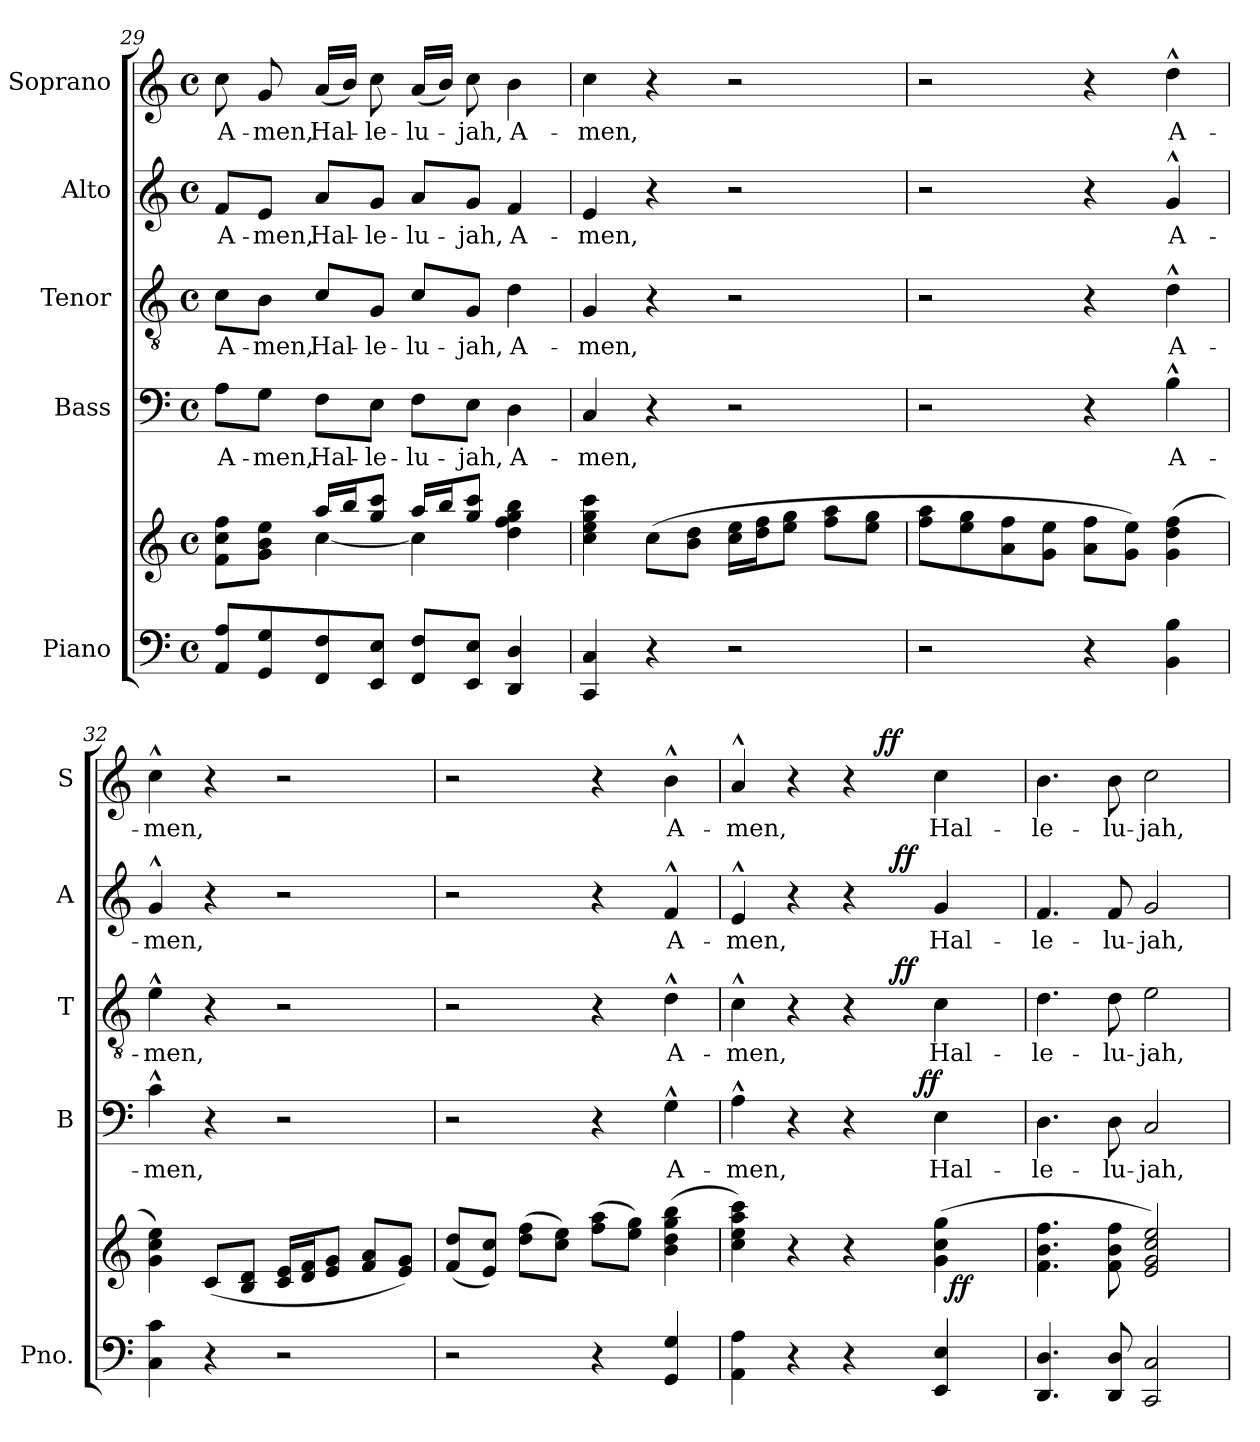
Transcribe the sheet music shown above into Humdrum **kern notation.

**kern	**kern	**dynam	**kern	**text	**dynam	**kern	**text	**dynam	**kern	**text	**dynam	**kern	**text	**dynam
*part5	*part5	*part5	*part4	*part4	*part4	*part3	*part3	*part3	*part2	*part2	*part2	*part1	*part1	*part1
*staff6	*staff5	*staff5/6	*staff4	*staff4	*staff4	*staff3	*staff3	*staff3	*staff2	*staff2	*staff2	*staff1	*staff1	*staff1
*I"Piano	*	*	*I"Bass	*	*	*I"Tenor	*	*	*I"Alto	*	*	*I"Soprano	*	*
*I'Pno.	*	*	*I'B	*	*	*I'T	*	*	*I'A	*	*	*I'S	*	*
*clefF4	*clefG2	*	*clefF4	*	*	*clefGv2	*	*	*clefG2	*	*	*clefG2	*	*
*k[]	*k[]	*	*k[]	*	*	*k[]	*	*	*k[]	*	*	*k[]	*	*
*C:	*C:	*	*C:	*	*	*C:	*	*	*C:	*	*	*C:	*	*
*M4/4	*M4/4	*	*M4/4	*	*	*M4/4	*	*	*M4/4	*	*	*M4/4	*	*
*met(c)	*met(c)	*	*met(c)	*	*	*met(c)	*	*	*met(c)	*	*	*met(c)	*	*
=29	=29	=29	=29	=29	=29	=29	=29	=29	=29	=29	=29	=29	=29	=29
*	*^	*	*	*	*	*	*	*	*	*	*	*	*	*
8AA/ 8A/L	8f\ 8cc\ 8ff\L	4ryy	.	8A\L	A-	.	8c\L	A-	.	8f/L	A-	.	8cc\	A-	.
8GG/ 8G/	8g\ 8b\ 8ee\J	.	.	8G\J	-men,	.	8B\J	-men,	.	8e/J	-men,	.	8g/	-men,	.
8FF/ 8F/	16aa/LL	[4cc\	.	8F\L	Hal-	.	8c/L	Hal-	.	8a/L	Hal-	.	(16a/LL	Hal-	.
.	16bb/J	.	.	.	.	.	.	.	.	.	.	.	16b/JJ)	.	.
8EE/ 8E/J	8gg/ 8ccc/J	.	.	8E\J	-le-	.	8G/J	-le-	.	8g/J	-le-	.	8cc\	-le-	.
8FF/ 8F/L	16aa/LL	4cc\]	.	8F\L	-lu-	.	8c/L	-lu-	.	8a/L	-lu-	.	(16a/LL	-lu-	.
.	16bb/J	.	.	.	.	.	.	.	.	.	.	.	16b/JJ)	.	.
8EE/ 8E/J	8gg/ 8ccc/J	.	.	8E\J	-jah,	.	8G/J	-jah,	.	8g/J	-jah,	.	8cc\	-jah,	.
4DD/ 4D/	4dd\ 4ff\ 4gg\ 4bb\	4ryy	.	4D\	A-	.	4d\	A-	.	4f/	A-	.	4b\	A-	.
*	*v	*v	*	*	*	*	*	*	*	*	*	*	*	*	*
=30	=30	=30	=30	=30	=30	=30	=30	=30	=30	=30	=30	=30	=30	=30
4CC/ 4C/	4cc\ 4ee\ 4gg\ 4ccc\	.	4C/	-men,	.	4G/	-men,	.	4e/	-men,	.	4cc\	-men,	.
4r	(8cc\L	.	4r	.	.	4r	.	.	4r	.	.	4r	.	.
.	8b\ 8dd\J	.	.	.	.	.	.	.	.	.	.	.	.	.
2r	16cc\ 16ee\LL	.	2r	.	.	2r	.	.	2r	.	.	2r	.	.
.	16dd\ 16ff\J	.	.	.	.	.	.	.	.	.	.	.	.	.
.	8ee\ 8gg\J	.	.	.	.	.	.	.	.	.	.	.	.	.
.	8ff\ 8aa\L	.	.	.	.	.	.	.	.	.	.	.	.	.
.	8ee\ 8gg\J	.	.	.	.	.	.	.	.	.	.	.	.	.
=31	=31	=31	=31	=31	=31	=31	=31	=31	=31	=31	=31	=31	=31	=31
2r	8ff\ 8aa\L	.	2r	.	.	2r	.	.	2r	.	.	2r	.	.
.	8ee\ 8gg\	.	.	.	.	.	.	.	.	.	.	.	.	.
.	8a\ 8ff\	.	.	.	.	.	.	.	.	.	.	.	.	.
.	8g\ 8ee\J	.	.	.	.	.	.	.	.	.	.	.	.	.
4r	8a\ 8ff\L	.	4r	.	.	4r	.	.	4r	.	.	4r	.	.
.	8g\ 8ee\J)	.	.	.	.	.	.	.	.	.	.	.	.	.
4BB\ 4B\	(4g\ 4dd\ 4ff\	.	4B^^>\	A-	.	4d^^>\	A-	.	4g^^>/	A-	.	4dd^^>\	A-	.
!!LO:LB:g=z
=32	=32	=32	=32	=32	=32	=32	=32	=32	=32	=32	=32	=32	=32	=32
4C\ 4c\	4g\ 4cc\ 4ee\)	.	4c^^>\	-men,	.	4e^^>\	-men,	.	4g^^>/	-men,	.	4cc^^>\	-men,	.
4r	(8c/L	.	4r	.	.	4r	.	.	4r	.	.	4r	.	.
.	8B/ 8d/J	.	.	.	.	.	.	.	.	.	.	.	.	.
2r	16c/ 16e/LL	.	2r	.	.	2r	.	.	2r	.	.	2r	.	.
.	16d/ 16f/J	.	.	.	.	.	.	.	.	.	.	.	.	.
.	8e/ 8g/J	.	.	.	.	.	.	.	.	.	.	.	.	.
.	8f/ 8a/L	.	.	.	.	.	.	.	.	.	.	.	.	.
.	8e/ 8g/J)	.	.	.	.	.	.	.	.	.	.	.	.	.
=33	=33	=33	=33	=33	=33	=33	=33	=33	=33	=33	=33	=33	=33	=33
2r	(8f/ 8dd/L	.	2r	.	.	2r	.	.	2r	.	.	2r	.	.
.	8e/ 8cc/J)	.	.	.	.	.	.	.	.	.	.	.	.	.
.	(8dd\ 8ff\L	.	.	.	.	.	.	.	.	.	.	.	.	.
.	8cc\ 8ee\J)	.	.	.	.	.	.	.	.	.	.	.	.	.
4r	(8ff\ 8aa\L	.	4r	.	.	4r	.	.	4r	.	.	4r	.	.
.	8ee\ 8gg\J)	.	.	.	.	.	.	.	.	.	.	.	.	.
4GG/ 4G/	(4b\ 4dd\ 4gg\ 4bb\	.	4G^^>\	A-	.	4d^^>\	A-	.	4f^^>/	A-	.	4b^^>\	A-	.
=34	=34	=34	=34	=34	=34	=34	=34	=34	=34	=34	=34	=34	=34	=34
*	*^	*	*^	*	*	*^	*	*	*^	*	*	*^	*	*
4AA\ 4A\	4cc\ 4ee\ 4aa\ 4ccc\)	2ryy	.	4A^^>\	2ryy	-men,	.	4c^^>\	2ryy	-men,	.	4e^^>/	2ryy	-men,	.	4a^^>/	2ryy	-men,	.
4r	4r	.	.	4r	.	.	.	4r	.	.	.	4r	.	.	.	4r	.	.	.
4r	4r	4ryy	.	4r	8..ryy	.	.	4r	8ryy	.	.	4r	8ryy	.	.	4r	8ryy	.	.
!	!	!	!	!	!	!	!	!	!	!	!	!	!	!	!	!	!	!	!LO:DY:a
.	.	.	.	.	.	.	.	.	32ryy	.	.	.	32ryy	.	.	.	4.ryy	.	ff
!	!	!	!	!	!	!	!	!	!	!	!LO:DY:a	!	!	!	!LO:DY:a	!	!	!	!
.	.	.	.	.	.	.	.	.	4ryy	.	ff	.	4ryy	.	ff	.	.	.	.
!	!	!	!	!	!	!	!LO:DY:a	!	!	!	!	!	!	!	!	!	!	!	!
.	.	.	.	.	4ryy	.	ff	.	.	.	.	.	.	.	.	.	.	.	.
4EE/ 4E/	(4g\ 4cc\ 4gg\	32ryy	.	4E\	.	Hal-	.	4c\	.	Hal-	.	4g/	.	Hal-	.	4cc\	.	Hal-	.
!	!	!	!LO:DY:b	!	!	!	!	!	!	!	!	!	!	!	!	!	!	!	!
.	.	8..ryy	ff	.	.	.	.	.	.	.	.	.	.	.	.	.	.	.	.
.	.	.	.	.	.	.	.	.	16.ryy	.	.	.	16.ryy	.	.	.	.	.	.
.	.	.	.	.	32ryy	.	.	.	.	.	.	.	.	.	.	.	.	.	.
=35	=35	=35	=35	=35	=35	=35	=35	=35	=35	=35	=35	=35	=35	=35	=35	=35	=35	=35	=35
!	!	!	!	!	!	!	!	!	!	!	!	!	!	!	!	!LO:TX:a:B:t=Adagio	!	!	!
!	!LO:TX:a:B:t=Adagio	!	!	!	!	!	!	!	!	!	!	!	!	!	!	!	!	!	!
*	*v	*v	*	*	*	*	*	*v	*v	*	*	*v	*v	*	*	*v	*v	*	*
*	*	*	*v	*v	*	*	*	*	*	*	*	*	*	*	*
4.DD/ 4.D/	4.f\ 4.b\ 4.ff\	.	4.D\	-le-	.	4.d\	-le-	.	4.f/	-le-	.	4.b\	-le-	.
8DD/ 8D/	8f\ 8b\ 8ff\	.	8D\	-lu-	.	8d\	-lu-	.	8f/	-lu-	.	8b\	-lu-	.
2CC/ 2C/	2e/ 2g/ 2cc/ 2ee/)	.	2C/	-jah,	.	2e\	-jah,	.	2g/	-jah,	.	2cc\	-jah,	.
=	=	=	=	=	=	=	=	=	=	=	=	=	=	=
*-	*-	*-	*-	*-	*-	*-	*-	*-	*-	*-	*-	*-	*-	*-
